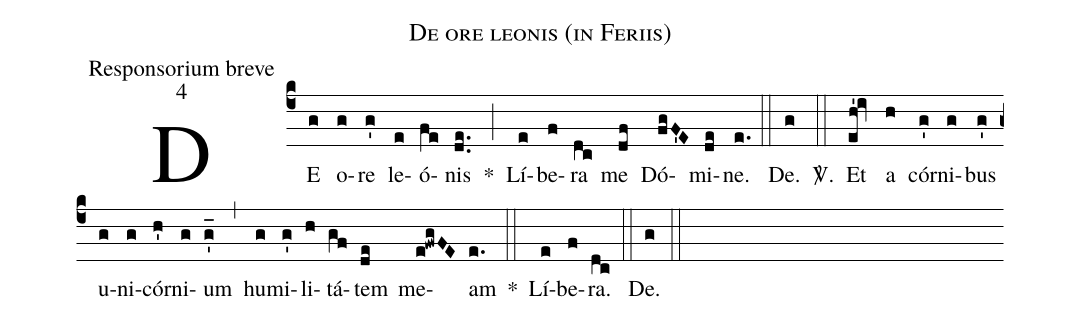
name:De ore leonis (in Feriis);
office-part:Responsorium breve;
mode:4;
%%
(c4)
DE(g) o(g)re(g') le(e)ó(fe)nis(de..) *(;)
Lí(e)be(f)ra(dc) me(df) Dó(fgF'E)mi(de)ne.(e.) (::)
De.(g) <sp>V/</sp>.(::)
Et(eh'!iv) a(h) cór(g')ni(g)bus(g') u(g)ni(g)cór(h')ni(g)um(g'_) (,)
hu(g)mi(g')li(h)tá(gf)tem(de) me(e!fwgFE)am(e.) *(::)
Lí(e)be(f)ra.(dc) (::)
De.(g) (::)
